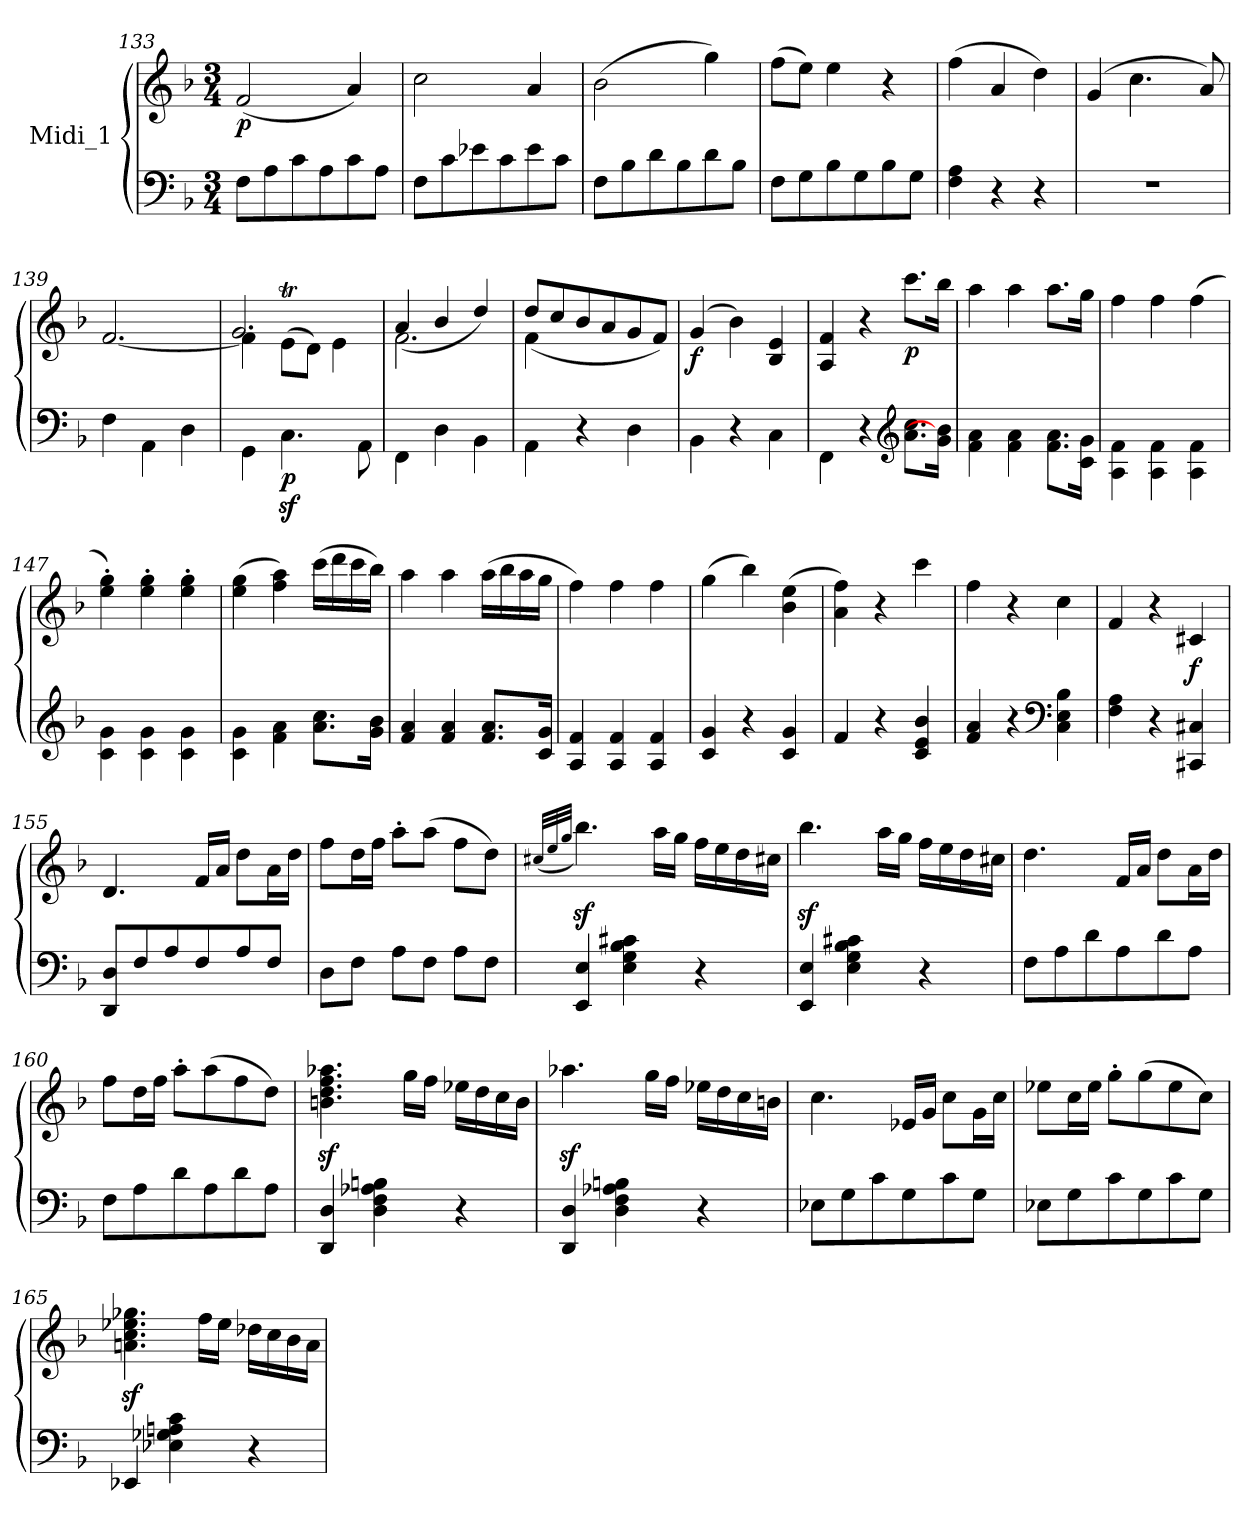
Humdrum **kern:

**kern	**kern	**dynam
*part1	*part1	*part1
*staff2	*staff1	*staff1/2
*I"Midi_1	*	*
*clefF4	*clefG2	*
*k[b-]	*k[b-]	*
*F:	*F:	*
*M3/4	*M3/4	*
=133	=133	=133
*^	*	*
*	*^	*	*
!	!	!	!	!LO:DY:b
2ryy	8F\L	2ryy	(2f/	p
.	8A\	.	.	.
.	8c\	.	.	.
.	8A\	.	.	.
4ryy	8c\	4ryy	4a/)	.
.	8A\J	.	.	.
=134	=134	=134	=134	=134
2ryy	8F\L	2ryy	2cc\	.
.	8c\	.	.	.
.	8e-X\	.	.	.
.	8c\	.	.	.
4ryy	8e-\	4ryy	4a/	.
.	8c\J	.	.	.
*	*v	*v	*	*
!!LO:PB:g=z
=135	=135	=135	=135
2ryy	8F\L	(>2b-\	.
.	8B-\	.	.
.	8d\	.	.
.	8B-\	.	.
4ryy	8d\	4gg\)	.
.	8B-\J	.	.
=136	=136	=136	=136
2ryy	8F\L	(>8ff\L	.
.	8G\	8ee\J)	.
.	8B-\	4ee\	.
.	8G\	.	.
4ryy	8B-\	4r	.
.	8G\J	.	.
=137	=137	=137	=137
2ryy	4F\ 4A\	(>4ff\	.
.	4r	4a/	.
4ryy	4r	4dd\)	.
=138	=138	=138	=138
2ryy	2.r	(>4g/	.
.	.	4.cc\	.
4ryy	.	.	.
.	.	8a/)	.
=139	=139	=139	=139
2ryy	4F\	[2.f/	.
.	4AA\	.	.
4ryy	4D\	.	.
*v	*v	*	*
=140	=140	=140
*	*^	*
4GG\	4f\]	2.g/	.
!	!	!	!LO:DY:b=2
4.Cz<\	(8et\L	.	p
.	8d\J)	.	.
.	4e\	.	.
8AA\	.	.	.
=141	=141	=141	=141
4FF\	2.f\	(4a/	.
4D\	.	4b-/	.
4BB-\	.	4dd/)	.
!!LO:LB:g=z	!!
=142	=142	=142	=142
4AA\	4f\	(>8dd/L	.
.	.	8cc/	.
4r	4ryy	8b-/	.
.	.	8a/	.
4D\	4ryy	8g/	.
.	.	8f/J)	.
=143	=143	=143	=143
*^	*	*	*
!	!	!	!	!LO:DY:b
*	*	*v	*v	*
2ryy	4BB-\	(4g/	f
.	4r	4b-\)	.
4ryy	4C\	4B-/ 4e/	.
=144	=144	=144	=144
2ryy	4FF\	4A/ 4f/	.
.	4r	4r	.
*clefG2	*	*	*
!	!	!	!LO:DY:b
4ryy	8.a\ 8.cc\L	8.ccc\L	p
.	16g\ 16b-\]Jk	16bb-\Jk	.
=145	=145	=145	=145
2ryy	4f\ 4a\	4aa\	.
.	4f\ 4a\	4aa\	.
4ryy	8.f\ 8.a\L	8.aa\L	.
.	16c\ 16g\Jk	16gg\Jk	.
=146	=146	=146	=146
2ryy	4A\ 4f\	4ff\	.
.	4A\ 4f\	4ff\	.
4ryy	4A\ 4f\	(>4ff\	.
=147	=147	=147	=147
2ryy	4c\ 4g\	4ee\' 4gg\')	.
.	4c\ 4g\	4ee\' 4gg\'	.
4ryy	4c\ 4g\	4ee\' 4gg\'	.
=148	=148	=148	=148
2ryy	4c\ 4g\	(>4ee\ 4gg\	.
.	4f\ 4a\	4ff\ 4aa\)	.
4ryy	8.a\ 8.cc\L	(>16ccc\LL	.
.	.	16ddd\	.
.	.	16ccc\	.
.	16g\ 16b-\Jk	16bb-\JJ)	.
*v	*v	*	*
!!LO:LB:g=z
=149	=149	=149
4f/ 4a/	4aa\	.
4f/ 4a/	4aa\	.
8.f/ 8.a/L	(>16aa\LL	.
.	16bb-\	.
.	16aa\	.
16c/ 16g/Jk	16gg\JJ	.
=150	=150	=150
4A/ 4f/	4ff\)	.
4A/ 4f/	4ff\	.
4A/ 4f/	4ff\	.
=151	=151	=151
4c/ 4g/	(>4gg\	.
4r	4bb-\)	.
4c/ 4g/	(>4b-\ 4ee\	.
=152	=152	=152
4f/	4a\ 4ff\)	.
4r	4r	.
(4c/ 4e/ 4b-/	4ccc\	.
=153	=153	=153
4f/ 4a/	4ff\)	.
4r	4r	.
*clefF4	*	*
4C\ 4E\ 4B-\	4cc\	.
=154	=154	=154
4F\ 4A\	4f/	.
4r	4r	.
!	!	!LO:DY:b
4CC#X/ 4C#X/	4c#X/	f
=155	=155	=155
8DD/ 8D/L	4.d/	.
8F/	.	.
8A/	.	.
8F/	16f/LL	.
.	16a/JJ	.
8A/	8dd\L	.
8F/J	16a\L	.
.	16dd\JJ	.
!!LO:PB:g=z
=156	=156	=156
8D\L	8ff\L	.
8F\J	16dd\L	.
.	16ff\JJ	.
8A\L	8aa'\L	.
8F\J	(>8aa\J	.
8A\L	8ff\L	.
8F\J	8dd\J)	.
=157	=157	=157
.	(32qcc#X/LLL	.
.	32qee/	.
.	32qgg/JJJ	.
4EE/ 4E/	4.bb-z<\)	.
4E\ 4G\ 4B-\ 4c#X\	.	.
.	16aa\LL	.
.	16gg\JJ	.
4r	16ff\LL	.
.	16ee\	.
.	16dd\	.
.	16cc#\JJ	.
=158	=158	=158
4EE/ 4E/	4.bb-z<\	.
4E\ 4G\ 4B-\ 4c#X\	.	.
.	16aa\LL	.
.	16gg\JJ	.
4r	16ff\LL	.
.	16ee\	.
.	16dd\	.
.	16cc#X\JJ	.
=159	=159	=159
8F\L	4.dd\	.
8A\	.	.
8d\	.	.
8A\	16f/LL	.
.	16a/JJ	.
8d\	8dd\L	.
8A\J	16a\L	.
.	16dd\JJ	.
=160	=160	=160
8F\L	8ff\L	.
8A\	16dd\L	.
.	16ff\JJ	.
8d\	8aa'\L	.
8A\	(>8aa\	.
8d\	8ff\	.
8A\J	8dd\J)	.
!!LO:LB:g=z
=161	=161	=161
4DD/ 4D/	4.bn\z< 4.dd\z< 4.ff\z< 4.aa-X\z<	.
4D\ 4F\ 4A-X\ 4Bn\	.	.
.	16gg\LL	.
.	16ff\JJ	.
4r	16ee-X\LL	.
.	16dd\	.
.	16cc\	.
.	16b\JJ	.
=162	=162	=162
4DD/ 4D/	4.aa-Xz<\	.
4D\ 4F\ 4A-X\ 4Bn\	.	.
.	16gg\LL	.
.	16ff\JJ	.
4r	16ee-X\LL	.
.	16dd\	.
.	16cc\	.
.	16bn\JJ	.
=163	=163	=163
8E-X\L	4.cc\	.
8G\	.	.
8c\	.	.
8G\	16e-X/LL	.
.	16g/JJ	.
8c\	8cc\L	.
8G\J	16g\L	.
.	16cc\JJ	.
=164	=164	=164
8E-X\L	8ee-X\L	.
8G\	16cc\L	.
.	16ee-\JJ	.
8c\	8gg'\L	.
8G\	(>8gg\	.
8c\	8ee-\	.
8G\J	8cc\J)	.
!!LO:LB:g=z
=165	=165	=165
4EE-X/	4.ani\z< 4.cc\z< 4.ee-X\z< 4.gg-X\z<	.
4E-X\ 4G-X\ 4Ani\ 4c\	.	.
.	16ff\LL	.
.	16ee-\JJ	.
4r	16dd-X\LL	.
.	16cc\	.
.	16b-\	.
.	16a\JJ	.
=	=	=
*-	*-	*-
